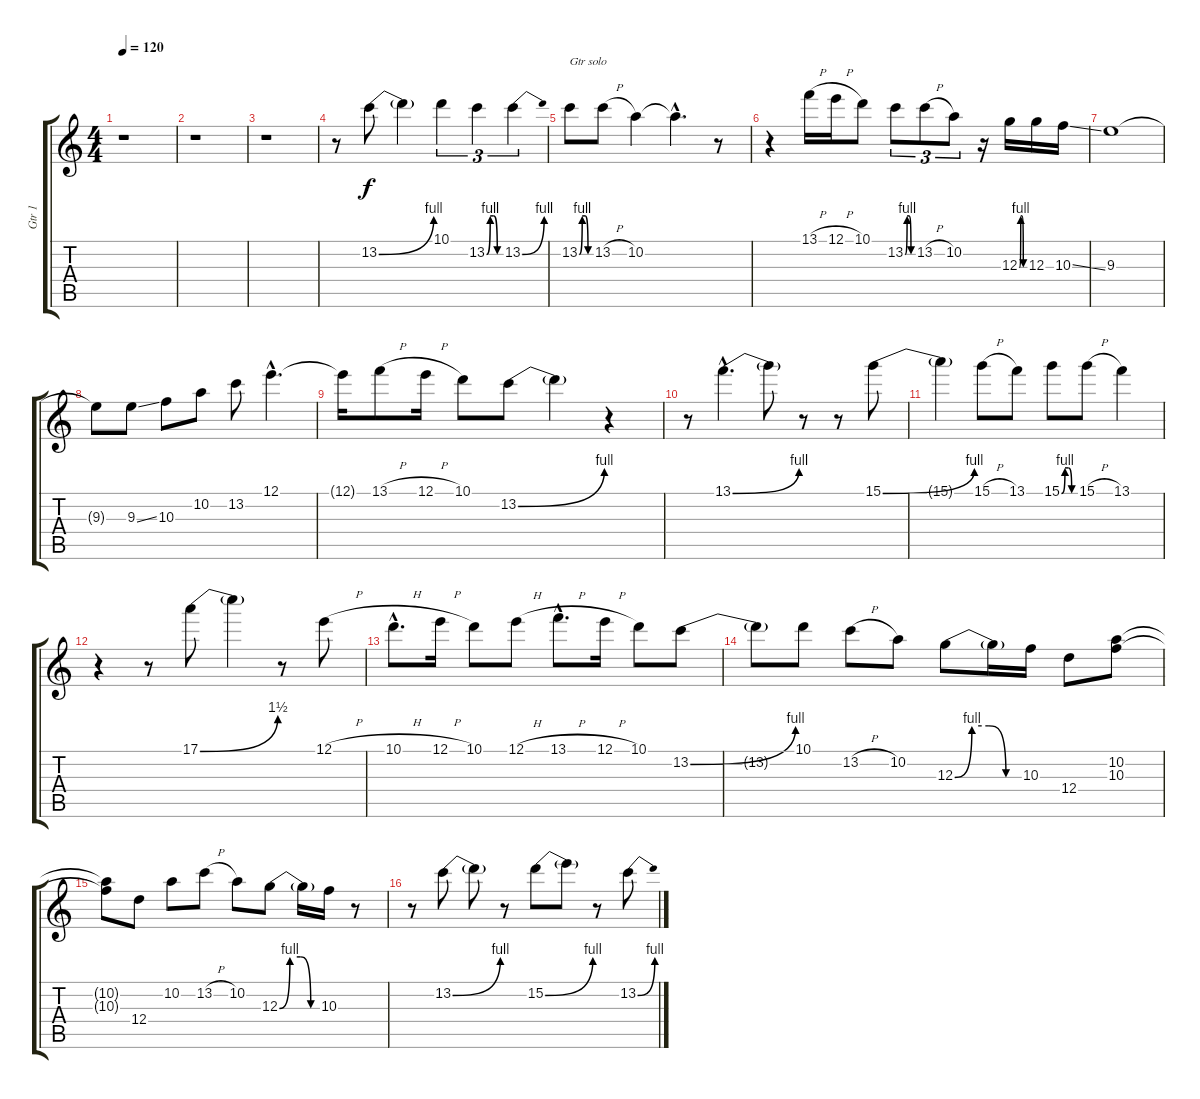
\track ("Gtr 1" "Gtr 1") {instrument distortionguitar}
\staff {score tabs}
\tuning (E4 B3 G3 D3 A2 E2) {hide}
\ts (4 4)
\tempo 120
\clef g2
\ks c
r.1{dy f} |
r.1 |
r.1 |
r.8 13.2{be (bend 0 0 60 4)}.8 13.2{t}.4 10.1.4{tu (3 2)} 13.2{be (custom 0 0 15 4 30 4 45 0 60 0)}.4{tu (3 2)} 13.2{be (bend 0 0 60 4)}.4{tu (3 2)} |
13.2{be (custom 0 0 15 4 30 4 45 0 60 0)}.8{txt "Gtr solo"} 13.2{h}.8 10.2.4 10.2{hac t}.4{d} r.8 |
r.4 13.1{h}.16 12.1{h}.16 10.1.8 13.2{be (custom 0 0 15 4 30 4 45 0 60 0)}.8{tu (3 2)} 13.2{h}.8{tu (3 2)} 10.2.8{tu (3 2)} r.16 12.3{be (custom 0 0 15 4 30 4 45 0 60 0)}.16 12.3.16 10.3{ss}.16 |
9.3.1 |
9.3{t}.8 9.3{ss}.8 10.3.8 10.2.8 13.2.8 12.1{hac}.4{d} |
12.1{t}.16 13.1{h}.8 12.1{h}.16 10.1.8 13.2{be (bend 0 0 60 4)}.8 13.2{t}.4 r.4 |
r.8 13.1{be (bend 0 0 60 4) hac}.4{d} 13.1{t}.8 r.8 r.8 15.1{be (bend 0 0 60 4)}.8 |
15.1{t}.4 15.1{h}.8 13.1.8 15.1{be (custom 0 0 15 4 30 4 45 0 60 0)}.8 15.1{h}.8 13.1.4 |
r.4 r.8 17.1{be (bend 0 0 60 6)}.8 17.1{t}.4 r.8 12.1{h}.8 |
10.1{h hac}.8{d} 12.1{h}.16 10.1.8 12.1{h}.8 13.1{h hac}.8{d} 12.1{h}.16 10.1.8 13.2{be (bend 0 0 60 4)}.8 |
13.2{t}.8 10.1.8 13.2{h}.8 10.2.8 12.3{be (custom 0 0 15 4 30 4 45 0 60 0)}.8 12.3{t}.16 10.3.16 12.4.8 (10.2 10.3).8 |
(10.2{t} 10.3{t}).8 12.4.8 10.2.8 13.2{h}.8 10.2.8 12.3{be (custom 0 0 15 4 30 4 45 0 60 0)}.8 12.3{t}.16 10.3.16 r.8 |
r.8 13.2{be (bend 0 0 60 4)}.8 13.2{t}.8 r.8 15.2{be (bend 0 0 60 4)}.8 15.2{t}.8 r.8 13.2{be (bend 0 0 60 4)}.8
